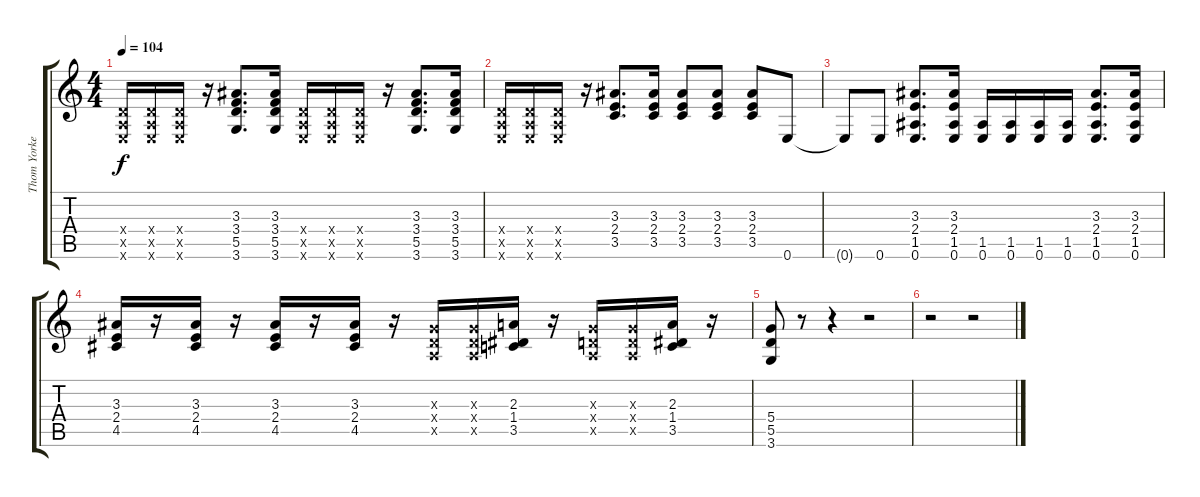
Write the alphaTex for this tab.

\track ("Thom Yorke" "Thom Yorke") {instrument overdrivenguitar}
\staff {score tabs}
\tuning (E4 B3 G3 D3 A2 E2) {hide}
\ts (4 4)
\tempo 104
\clef g2
\ks c
(0.4{x} 0.5{x} 0.6{x}).16{dy f} (0.4{x} 0.5{x} 0.6{x}).16 (0.4{x} 0.5{x} 0.6{x}).16 r.16 (3.3 3.4 5.5 3.6).8{d} (3.3 3.4 5.5 3.6).16 (0.4{x} 0.5{x} 0.6{x}).16 (0.4{x} 0.5{x} 0.6{x}).16 (0.4{x} 0.5{x} 0.6{x}).16 r.16 (3.3 3.4 5.5 3.6).8{d} (3.3 3.4 5.5 3.6).16 |
(0.4{x} 0.5{x} 0.6{x}).16 (0.4{x} 0.5{x} 0.6{x}).16 (0.4{x} 0.5{x} 0.6{x}).16 r.16 (3.3 2.4 3.5).8{d} (3.3 2.4 3.5).16 (3.3 2.4 3.5).8 (3.3 2.4 3.5).8 (3.3 2.4 3.5).8 0.6.8 |
0.6{t}.8 0.6.8 (3.3 2.4 1.5 0.6).8{d} (3.3 2.4 1.5 0.6).16 (1.5 0.6).16 (1.5 0.6).16 (1.5 0.6).16 (1.5 0.6).16 (3.3 2.4 1.5 0.6).8{d} (3.3 2.4 1.5 0.6).16 |
(3.3 2.4 4.5).16 r.16 (3.3 2.4 4.5).16 r.16 (3.3 2.4 4.5).16 r.16 (3.3 2.4 4.5).16 r.16 (0.3{x} 0.4{x} 0.5{x}).16 (0.3{x} 0.4{x} 0.5{x}).16 (2.3 1.4 3.5).16 r.16 (0.3{x} 0.4{x} 0.5{x}).16 (0.3{x} 0.4{x} 0.5{x}).16 (2.3 1.4 3.5).16 r.16 |
(5.4 5.5 3.6).8 r.8 r.4 r.2 |
r.2 r.2
